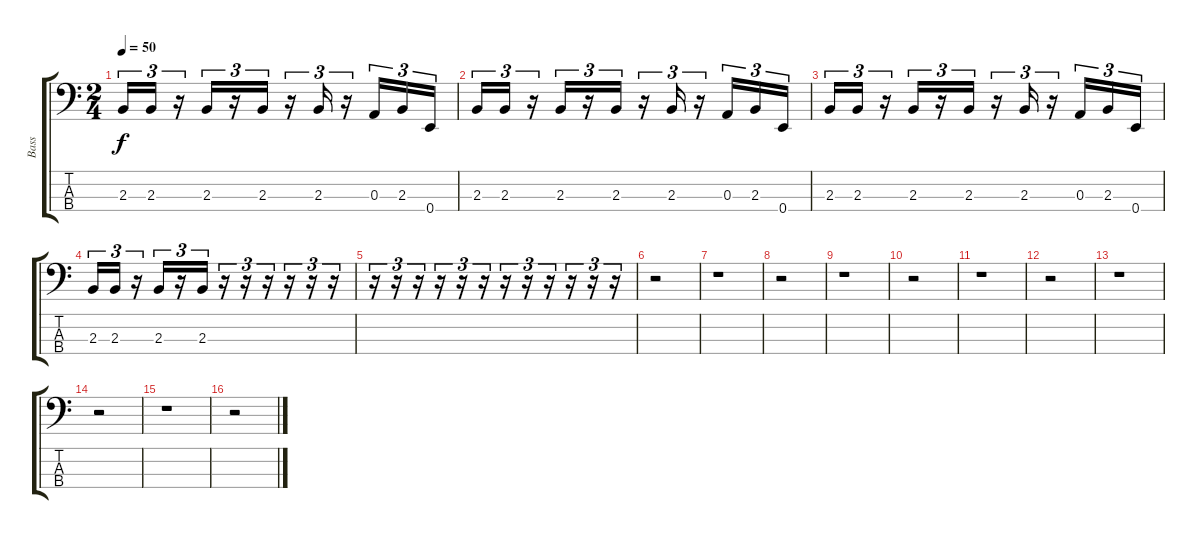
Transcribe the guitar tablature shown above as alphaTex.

\track ("Bass" "Bass") {instrument slapbass1}
\staff {score tabs}
\tuning (G2 D2 A1 E1) {hide}
\ts (2 4)
\tempo 50
\clef f4
\ks c
2.3.16{tu (3 2) dy f} 2.3.16{tu (3 2)} r.16{tu (3 2)} 2.3.16{tu (3 2)} r.16{tu (3 2)} 2.3.16{tu (3 2)} r.16{tu (3 2)} 2.3.16{tu (3 2)} r.16{tu (3 2)} 0.3.16{tu (3 2)} 2.3.16{tu (3 2)} 0.4.16{tu (3 2)} |
2.3.16{tu (3 2)} 2.3.16{tu (3 2)} r.16{tu (3 2)} 2.3.16{tu (3 2)} r.16{tu (3 2)} 2.3.16{tu (3 2)} r.16{tu (3 2)} 2.3.16{tu (3 2)} r.16{tu (3 2)} 0.3.16{tu (3 2)} 2.3.16{tu (3 2)} 0.4.16{tu (3 2)} |
2.3.16{tu (3 2)} 2.3.16{tu (3 2)} r.16{tu (3 2)} 2.3.16{tu (3 2)} r.16{tu (3 2)} 2.3.16{tu (3 2)} r.16{tu (3 2)} 2.3.16{tu (3 2)} r.16{tu (3 2)} 0.3.16{tu (3 2)} 2.3.16{tu (3 2)} 0.4.16{tu (3 2)} |
2.3.16{tu (3 2)} 2.3.16{tu (3 2)} r.16{tu (3 2)} 2.3.16{tu (3 2)} r.16{tu (3 2)} 2.3.16{tu (3 2)} r.16{tu (3 2)} r.16{tu (3 2)} r.16{tu (3 2)} r.16{tu (3 2)} r.16{tu (3 2)} r.16{tu (3 2)} |
r.16{tu (3 2)} r.16{tu (3 2)} r.16{tu (3 2)} r.16{tu (3 2)} r.16{tu (3 2)} r.16{tu (3 2)} r.16{tu (3 2)} r.16{tu (3 2)} r.16{tu (3 2)} r.16{tu (3 2)} r.16{tu (3 2)} r.16{tu (3 2)} |
r.2 |
r.1 |
r.2 |
r.1 |
r.2 |
r.1 |
r.2 |
r.1 |
r.2 |
r.1 |
r.2
